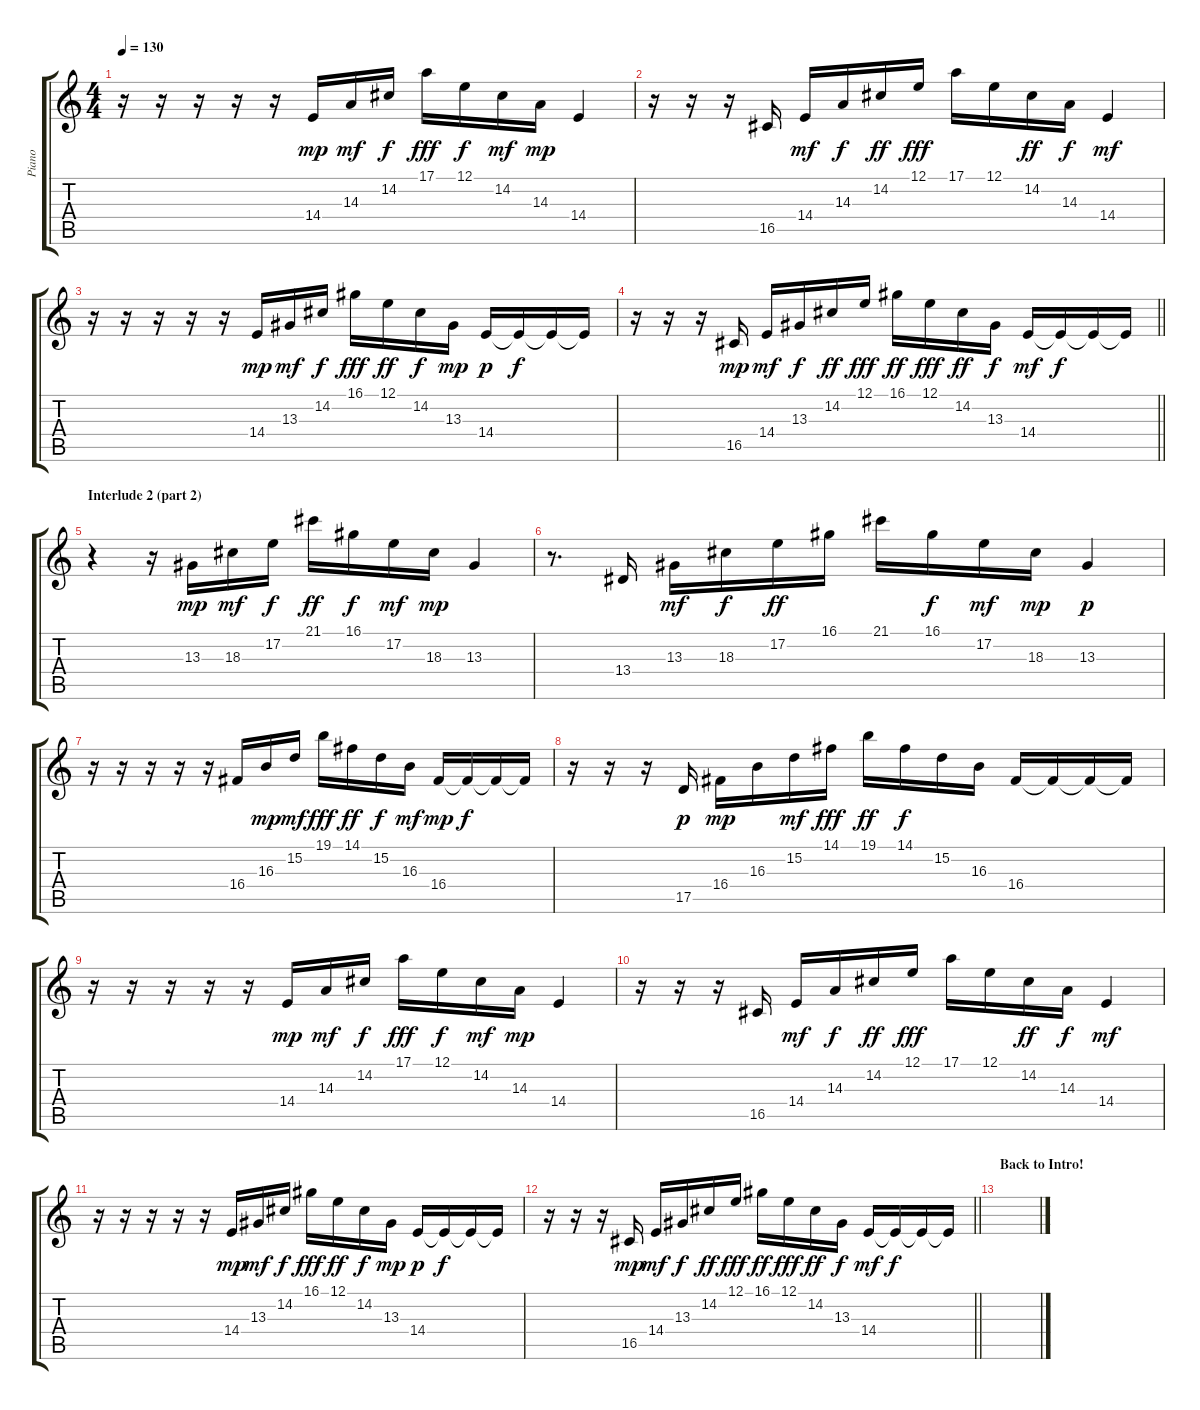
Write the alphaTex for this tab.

\track ("Piano" "Piano") {instrument acousticgrandpiano}
\staff {score tabs}
\tuning (E4 B3 G3 D3 A2 E2) {hide}
\ts (4 4)
\tempo 130
\clef g2
\ks c
r.16{dy f} r.16 r.16 r.16 r.16 14.4.16{dy mp} 14.3.16{dy mf} 14.2.16{dy f} 17.1.16{dy fff} 12.1.16{dy f} 14.2.16{dy mf} 14.3.16{dy mp} 14.4.4 |
r.16 r.16 r.16 16.5.16 14.4.16{dy mf} 14.3.16{dy f} 14.2.16{dy ff} 12.1.16{dy fff} 17.1.16 12.1.16 14.2.16{dy ff} 14.3.16{dy f} 14.4.4{dy mf} |
r.16 r.16 r.16 r.16 r.16 14.4.16{dy mp} 13.3.16{dy mf} 14.2.16{dy f} 16.1.16{dy fff} 12.1.16{dy ff} 14.2.16{dy f} 13.3.16{dy mp} 14.4.16{dy p} 14.4{t}.16{dy f} 14.4{t}.16 14.4{t}.16 |
\barLineRight lightlight
r.16 r.16 r.16 16.5.16{dy mp} 14.4.16{dy mf} 13.3.16{dy f} 14.2.16{dy ff} 12.1.16{dy fff} 16.1.16{dy ff} 12.1.16{dy fff} 14.2.16{dy ff} 13.3.16{dy f} 14.4.16{dy mf} 14.4{t}.16{dy f} 14.4{t}.16 14.4{t}.16 |
\section ("" "Interlude 2 (part 2)")
r.4 r.16 13.3.16{dy mp volume 16 instrument brightacousticpiano} 18.3.16{dy mf} 17.2.16{dy f} 21.1.16{dy ff} 16.1.16{dy f} 17.2.16{dy mf} 18.3.16{dy mp} 13.3.4 |
r.8{d} 13.4.16 13.3.16{dy mf instrument brightacousticpiano} 18.3.16{dy f} 17.2.16{dy ff} 16.1.16 21.1.16 16.1.16{dy f} 17.2.16{dy mf} 18.3.16{dy mp} 13.3.4{dy p} |
r.16 r.16 r.16 r.16 r.16 16.4.16 16.3.16{dy mp} 15.2.16{dy mf} 19.1.16{dy fff} 14.1.16{dy ff} 15.2.16{dy f} 16.3.16{dy mf} 16.4.16{dy mp} 16.4{t}.16{dy f} 16.4{t}.16 16.4{t}.16 |
r.16 r.16 r.16 17.5.16{dy p} 16.4.16{dy mp} 16.3.16 15.2.16{dy mf} 14.1.16{dy fff} 19.1.16{dy ff} 14.1.16{dy f} 15.2.16 16.3.16 16.4.16 16.4{t}.16 16.4{t}.16 16.4{t}.16 |
r.16 r.16 r.16 r.16 r.16 14.4.16{dy mp} 14.3.16{dy mf} 14.2.16{dy f} 17.1.16{dy fff} 12.1.16{dy f} 14.2.16{dy mf} 14.3.16{dy mp} 14.4.4 |
r.16 r.16 r.16 16.5.16 14.4.16{dy mf} 14.3.16{dy f} 14.2.16{dy ff} 12.1.16{dy fff} 17.1.16 12.1.16 14.2.16{dy ff} 14.3.16{dy f} 14.4.4{dy mf} |
r.16 r.16 r.16 r.16 r.16 14.4.16{dy mp} 13.3.16{dy mf} 14.2.16{dy f} 16.1.16{dy fff} 12.1.16{dy ff} 14.2.16{dy f} 13.3.16{dy mp} 14.4.16{dy p} 14.4{t}.16{dy f} 14.4{t}.16 14.4{t}.16 |
\barLineRight lightlight
r.16 r.16 r.16 16.5.16{dy mp} 14.4.16{dy mf} 13.3.16{dy f} 14.2.16{dy ff} 12.1.16{dy fff} 16.1.16{dy ff} 12.1.16{dy fff} 14.2.16{dy ff} 13.3.16{dy f} 14.4.16{dy mf} 14.4{t}.16{dy f} 14.4{t}.16 14.4{t}.16 |
\section ("" "Back to Intro!")
